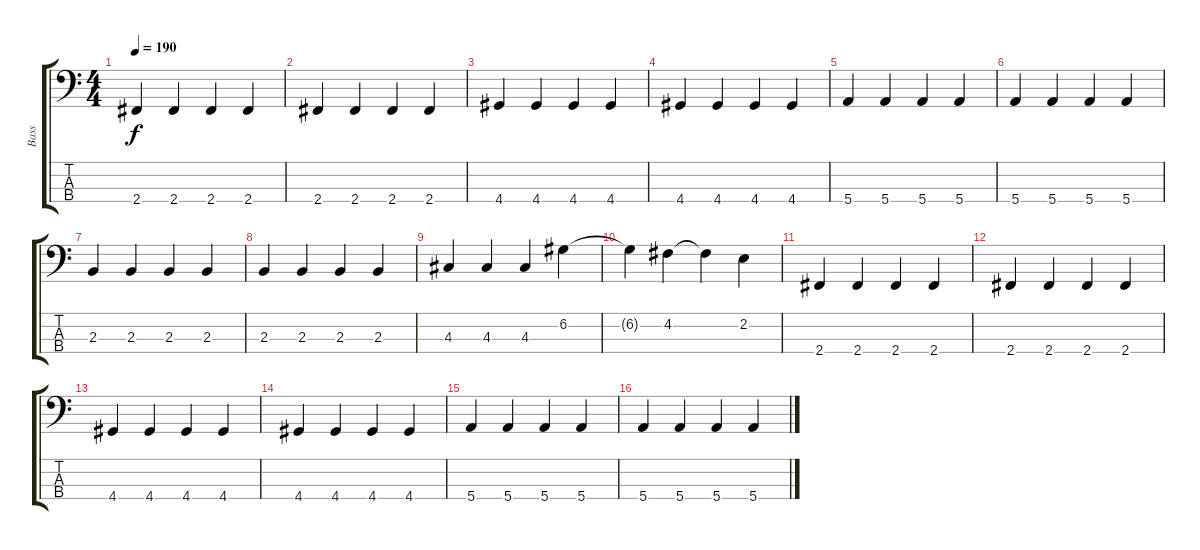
\track ("Bass" "Bass") {instrument electricbassfinger}
\staff {score tabs}
\tuning (G2 D2 A1 E1) {hide}
\ts (4 4)
\tempo 190
\clef f4
\ks c
2.4.4{dy f} 2.4.4 2.4.4 2.4.4 |
2.4.4 2.4.4 2.4.4 2.4.4 |
4.4.4 4.4.4 4.4.4 4.4.4 |
4.4.4 4.4.4 4.4.4 4.4.4 |
5.4.4 5.4.4 5.4.4 5.4.4 |
5.4.4 5.4.4 5.4.4 5.4.4 |
2.3.4 2.3.4 2.3.4 2.3.4 |
2.3.4 2.3.4 2.3.4 2.3.4 |
4.3.4 4.3.4 4.3.4 6.2.4 |
6.2{t}.4 4.2.4 4.2{t}.4 2.2.4 |
2.4.4 2.4.4 2.4.4 2.4.4 |
2.4.4 2.4.4 2.4.4 2.4.4 |
4.4.4 4.4.4 4.4.4 4.4.4 |
4.4.4 4.4.4 4.4.4 4.4.4 |
5.4.4 5.4.4 5.4.4 5.4.4 |
5.4.4 5.4.4 5.4.4 5.4.4
